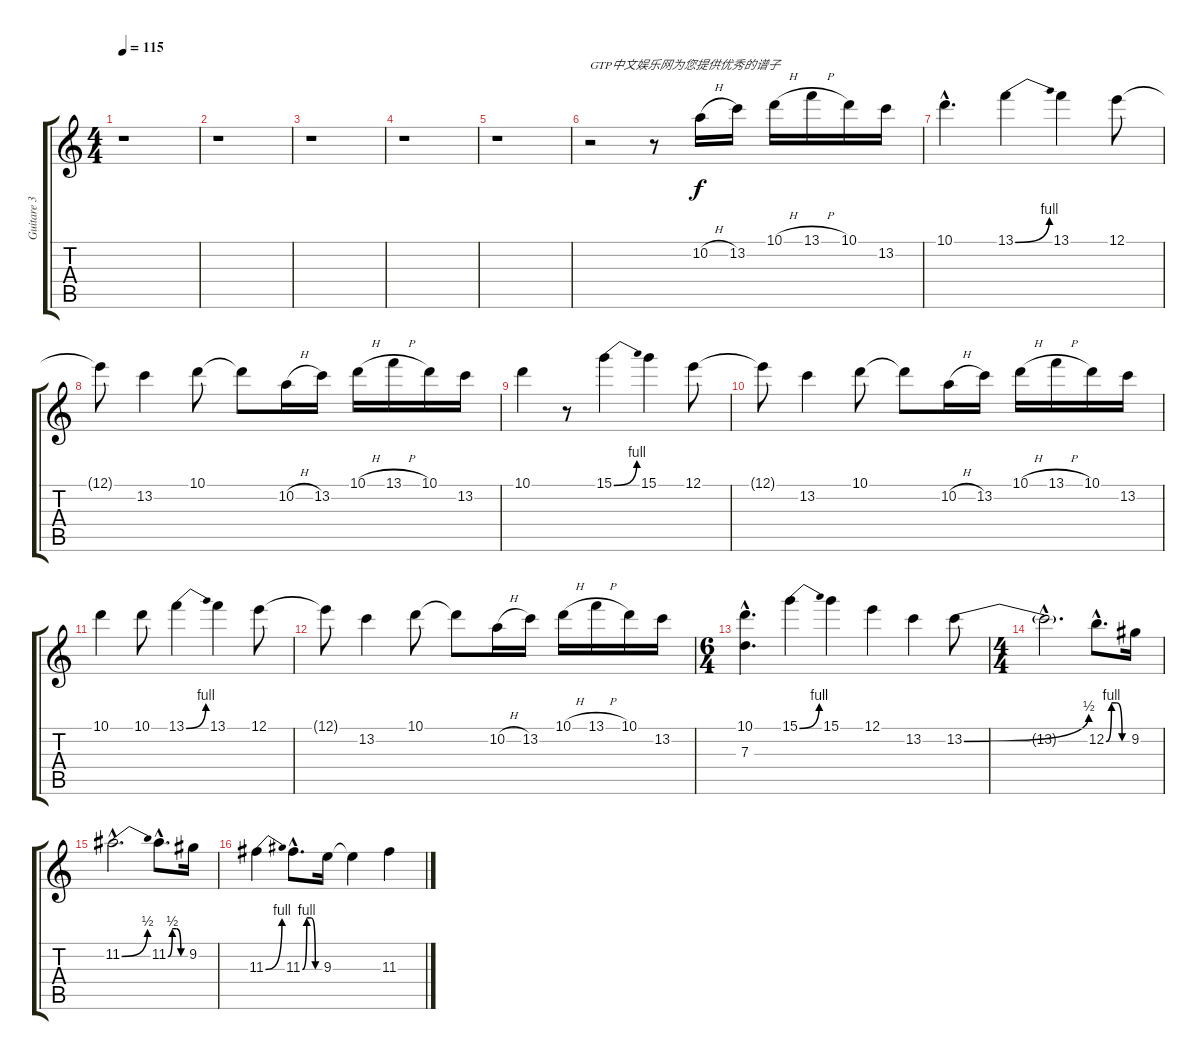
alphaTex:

\track ("Guitare 3" "Guitare 3") {instrument distortionguitar}
\staff {score tabs}
\tuning (E4 B3 G3 D3 A2 E2) {hide}
\ts (4 4)
\tempo 115
\clef g2
\ks c
r.1{dy f instrument distortionguitar} |
r.1 |
r.1 |
r.1 |
r.1 |
r.2{txt "GTP中文娱乐网为您提供优秀的谱子"} r.8 10.2{h}.16 13.2.16 10.1{h}.16 13.1{h}.16 10.1.16 13.2.16 |
10.1{hac}.4{d} 13.1{be (bend 0 0 60 4)}.4 13.1.4 12.1.8 |
12.1{t}.8 13.2.4 10.1.8 10.1{t}.8 10.2{h}.16 13.2.16 10.1{h}.16 13.1{h}.16 10.1.16 13.2.16 |
10.1.4 r.8 15.1{be (bend 0 0 60 4)}.4 15.1.4 12.1.8 |
12.1{t}.8 13.2.4 10.1.8 10.1{t}.8 10.2{h}.16 13.2.16 10.1{h}.16 13.1{h}.16 10.1.16 13.2.16 |
10.1.4 10.1.8 13.1{be (bend 0 0 60 4)}.4 13.1.4 12.1.8 |
12.1{t}.8 13.2.4 10.1.8 10.1{t}.8 10.2{h}.16 13.2.16 10.1{h}.16 13.1{h}.16 10.1.16 13.2.16 |
\ts (6 4)
(10.1{hac} 7.3{hac}).4{d} 15.1{be (bend 0 0 60 4)}.4 15.1.4 12.1.4 13.2.4 13.2{be (bend 0 0 60 2)}.8 |
\ts (4 4)
13.2{hac t}.2{d} 12.2{be (custom 0 0 15 4 30 4 45 0 60 0) hac}.8{d} 9.2.16 |
11.2{be (bend 0 0 60 2) hac}.2{d} 11.2{be (custom 0 0 15 2 30 2 45 0 60 0) hac}.8{d} 9.2.16 |
11.3{be (bend 0 0 60 4)}.4 11.3{be (custom 0 0 15 4 30 4 45 0 60 0) hac}.8{d} 9.3.16 9.3{t}.4 11.3.4
